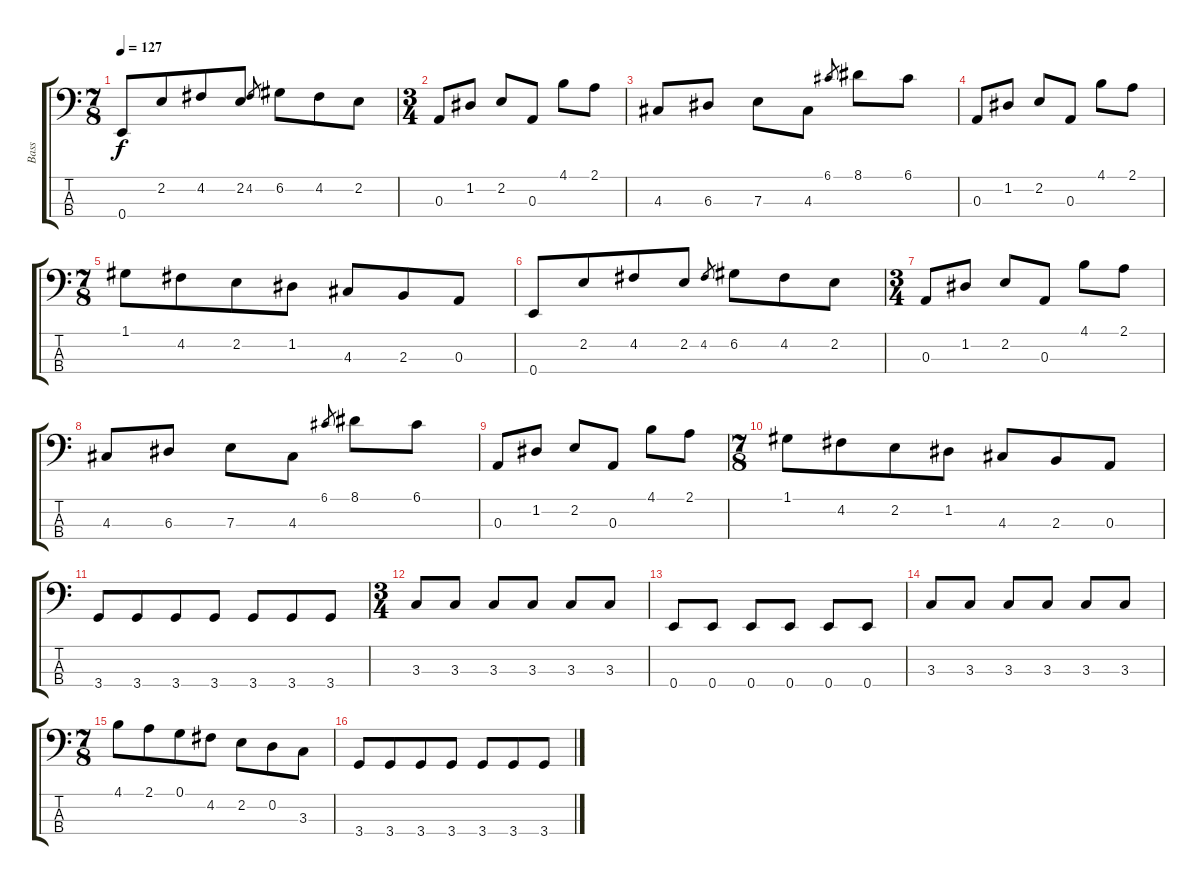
\track ("Bass" "Bass") {instrument electricbassfinger}
\staff {score tabs}
\tuning (G2 D2 A1 E1) {hide}
\ts (7 8)
\tempo 127
\clef f4
\ks c
0.4.8{dy f instrument electricbassfinger} 2.2.8 4.2.8 2.2.8 4.2.8{gr} 6.2.8 4.2.8 2.2.8 |
\ts (3 4)
0.3.8 1.2.8 2.2.8 0.3.8 4.1.8 2.1.8 |
4.3.8 6.3.8 7.3.8 4.3.8 6.1.8{gr} 8.1.8 6.1.8 |
0.3.8 1.2.8 2.2.8 0.3.8 4.1.8 2.1.8 |
\ts (7 8)
1.1.8 4.2.8 2.2.8 1.2.8 4.3.8 2.3.8 0.3.8 |
0.4.8 2.2.8 4.2.8 2.2.8 4.2.8{gr} 6.2.8 4.2.8 2.2.8 |
\ts (3 4)
0.3.8 1.2.8 2.2.8 0.3.8 4.1.8 2.1.8 |
4.3.8 6.3.8 7.3.8 4.3.8 6.1.8{gr} 8.1.8 6.1.8 |
0.3.8 1.2.8 2.2.8 0.3.8 4.1.8 2.1.8 |
\ts (7 8)
1.1.8 4.2.8 2.2.8 1.2.8 4.3.8 2.3.8 0.3.8 |
3.4.8 3.4.8 3.4.8 3.4.8 3.4.8 3.4.8 3.4.8 |
\ts (3 4)
3.3.8 3.3.8 3.3.8 3.3.8 3.3.8 3.3.8 |
0.4.8 0.4.8 0.4.8 0.4.8 0.4.8 0.4.8 |
3.3.8 3.3.8 3.3.8 3.3.8 3.3.8 3.3.8 |
\ts (7 8)
4.1.8 2.1.8 0.1.8 4.2.8 2.2.8 0.2.8 3.3.8 |
3.4.8 3.4.8 3.4.8 3.4.8 3.4.8 3.4.8 3.4.8
